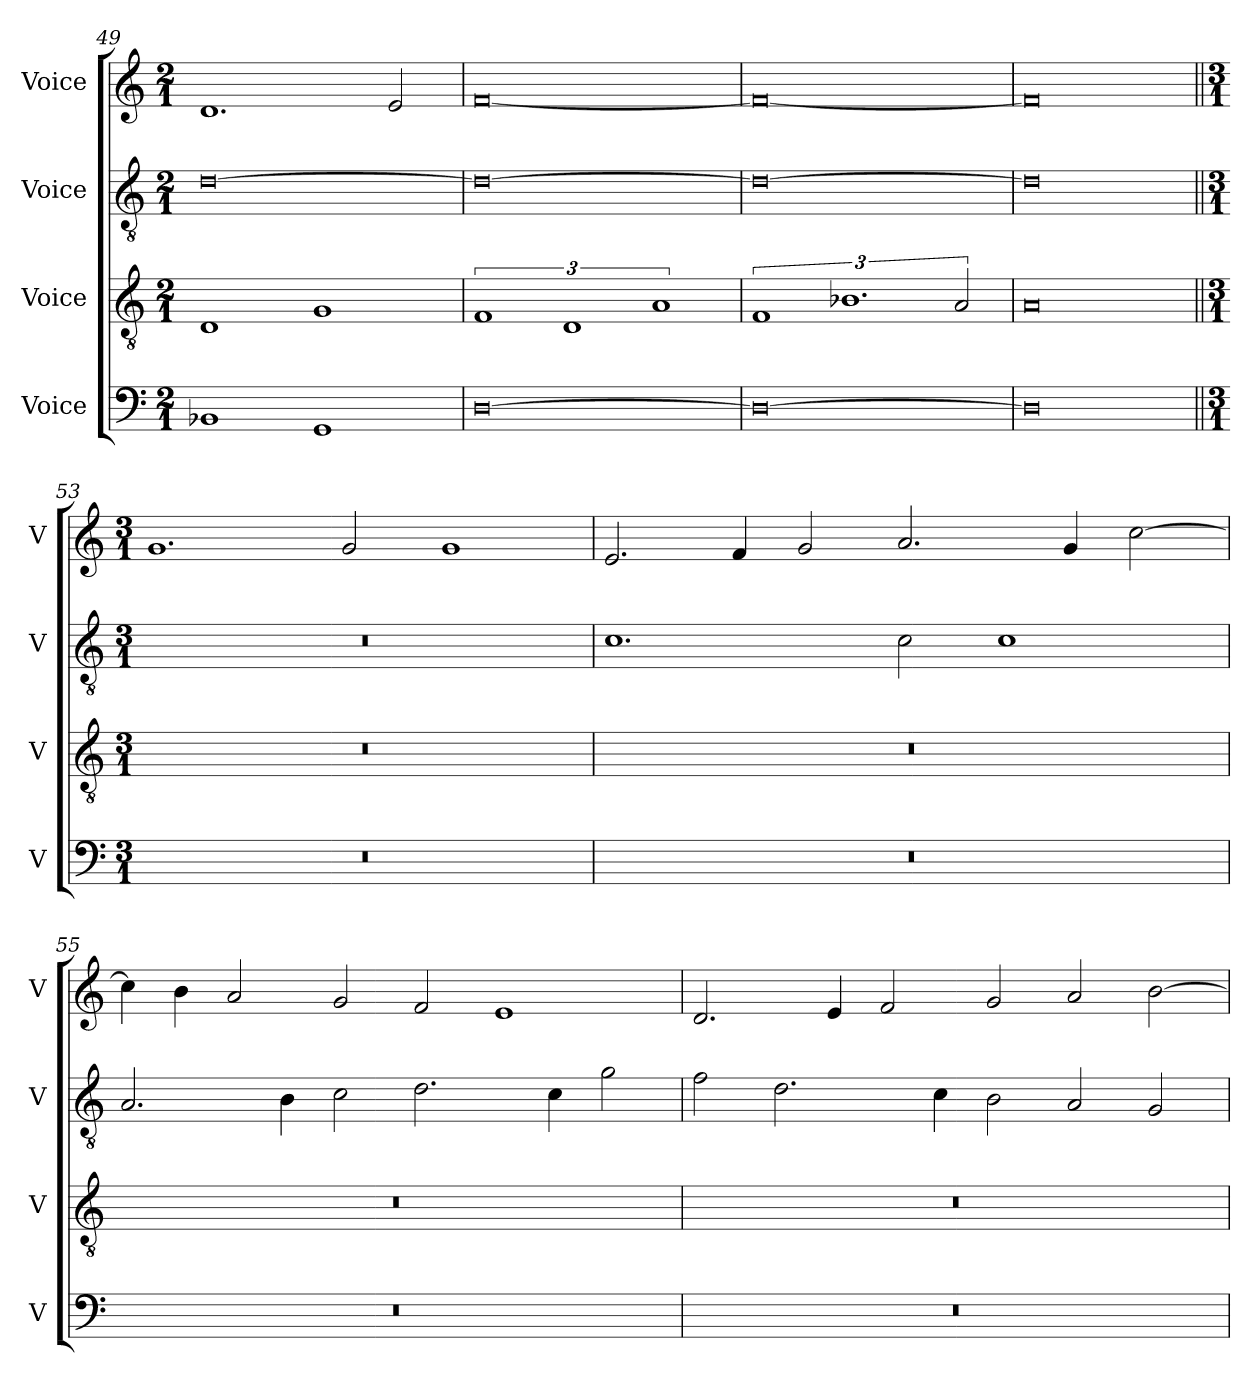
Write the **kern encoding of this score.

**kern	**kern	**kern	**kern
*part4	*part3	*part2	*part1
*staff4	*staff3	*staff2	*staff1
*I"Voice	*I"Voice	*I"Voice	*I"Voice
*I'V	*I'V	*I'V	*I'V
!!LO:PB:g=z
*clefF4	*clefGv2	*clefGv2	*clefG2
*k[]	*k[]	*k[]	*k[]
*M2/1	*M2/1	*M2/1	*M2/1
=49	=49	=49	=49
1BB-X	1D	[0d	1.d
1GG	1G	.	.
.	.	.	2e/
=50	=50	=50	=50
[0D	3%2F	0d_	[0f
.	3%2D	.	.
.	3%2A	.	.
=51	=51	=51	=51
0D_	3%2F	0d_	0f_
.	3%2.B-X	.	.
.	3A/	.	.
=52	=52	=52	=52
0D]	0A	0d]	0f]
!!LO:LB:g=z
=53||	=53||	=53||	=53||
*M3/1	*M3/1	*M3/1	*M3/1
0.r	0.r	0.r	1.g
.	.	.	2g/
.	.	.	1g
=54	=54	=54	=54
0.r	0.r	1.c	2.e/
.	.	.	4f/
.	.	.	2g/
.	.	2c\	2.a/
.	.	1c	.
.	.	.	4g/
.	.	.	[2cc\
=55	=55	=55	=55
0.r	0.r	2.A/	4cc\]
.	.	.	4b\
.	.	.	2a/
.	.	4B\	.
.	.	2c\	2g/
.	.	2.d\	2f/
.	.	.	1e
.	.	4c\	.
.	.	2g\	.
!!LO:LB:g=z
=56	=56	=56	=56
0.r	0.r	2f\	2.d/
.	.	2.d\	.
.	.	.	4e/
.	.	.	2f/
.	.	4c\	.
.	.	2B\	2g/
.	.	2A/	2a/
.	.	2G/	[2b\
=	=	=	=
*-	*-	*-	*-
